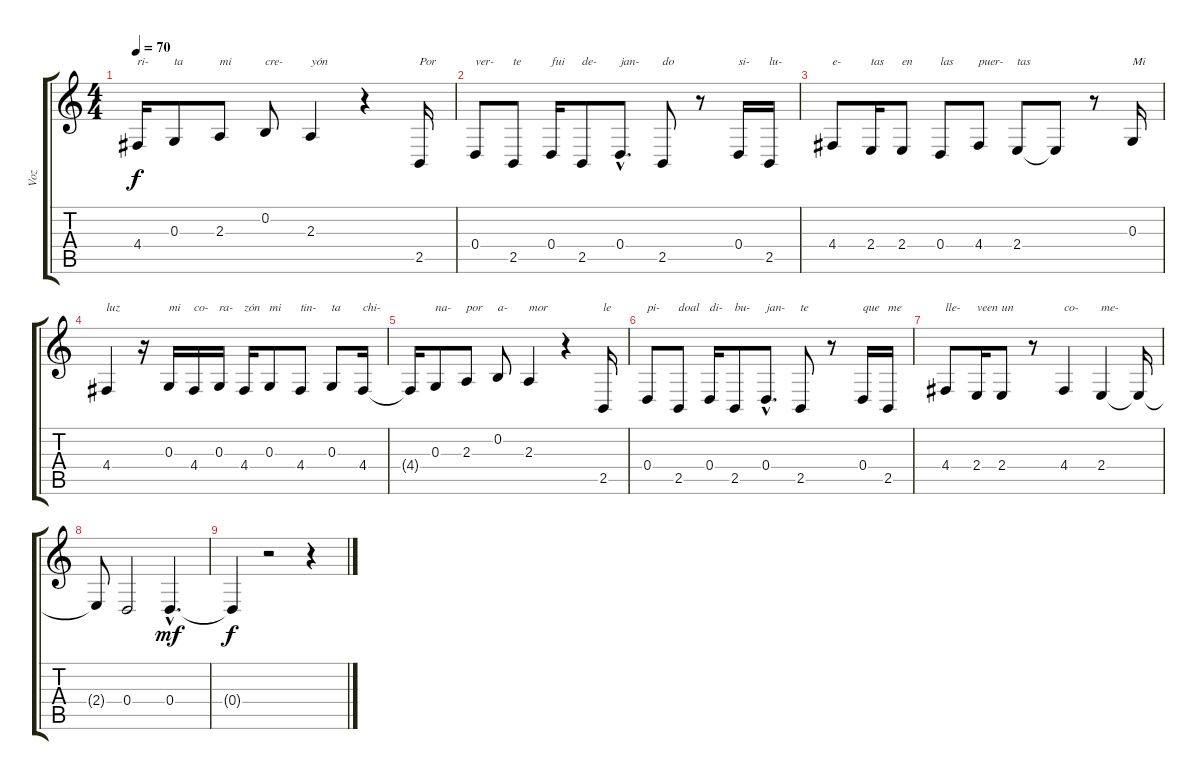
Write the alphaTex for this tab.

\track ("Voz" "Voz") {instrument tuba}
\staff {score tabs}
\tuning (E4 B3 G3 D3 A2 E2) {hide}
\ts (4 4)
\tempo 70
\clef g2
\ks c
4.4.16{txt "ri-" dy f} 0.3.8{txt "ta"} 2.3.8{txt "mi"} 0.2.8{txt "cre-"} 2.3.4{txt "yón"} r.4 2.5.16{txt "Por"} |
0.4.8{txt "ver-"} 2.5.8{txt "te"} 0.4.16{txt "fui"} 2.5.8{txt "de-"} 0.4{hac}.8{d txt "jan-"} 2.5.8{txt "do"} r.8 0.4.16{txt "si-"} 2.5.16{txt "lu-"} |
4.4.8{txt "e-"} 2.4.16{txt "tas"} 2.4.8{txt "en"} 0.4.8{txt "las"} 4.4.8{txt "puer-"} 2.4.8{txt "tas"} 2.4{t}.8 r.8 0.3.16{txt "Mi"} |
4.4.4{txt "luz"} r.16 0.3.16{txt "mi"} 4.4.16{txt "co-"} 0.3.16{txt "ra-"} 4.4.16{txt "zón"} 0.3.8{txt "mi"} 4.4.8{txt "tin-"} 0.3.8{txt "ta"} 4.4.16{txt "chi-"} |
4.4{t}.16 0.3.8{txt "na-"} 2.3.8{txt "por"} 0.2.8{txt "a-"} 2.3.4{txt "mor"} r.4 2.5.16{txt "le"} |
0.4.8{txt "pi-"} 2.5.8{txt "doal"} 0.4.16{txt "di-"} 2.5.8{txt "bu-"} 0.4{hac}.8{d txt "jan-"} 2.5.8{txt "te"} r.8 0.4.16{txt "que"} 2.5.16{txt "me"} |
4.4.8{txt "lle-"} 2.4.16{txt "veen"} 2.4.8{txt "un"} r.8 4.4.4{txt "co-"} 2.4.4{txt "me-"} 2.4{t}.16 |
2.4{t}.8 0.4.2 0.4{hac}.4{d dy mf} |
0.4{t}.4{dy f} r.2 r.4
